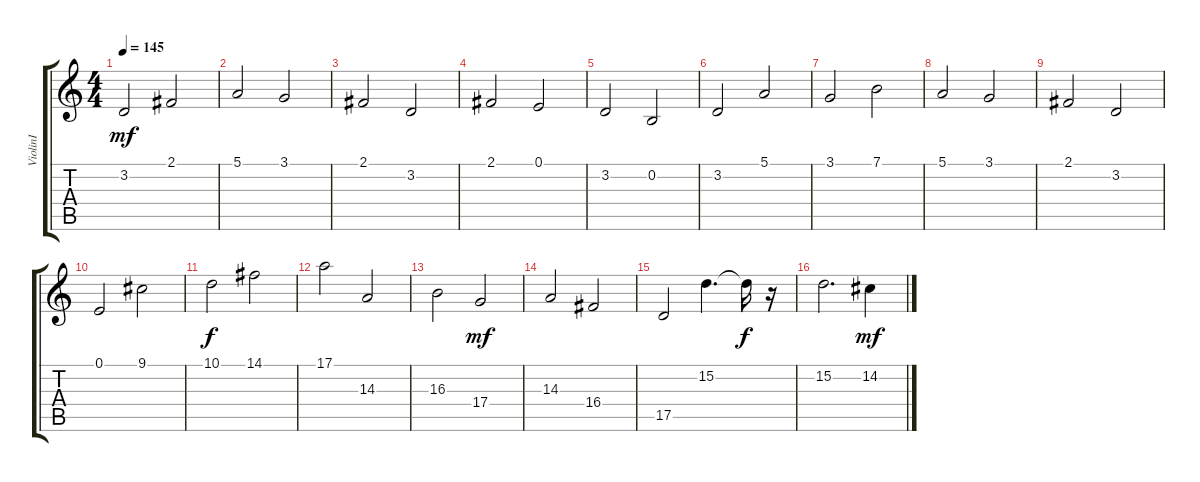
\track ("ViolinⅠ" "ViolinⅠ") {instrument stringensemble1}
\staff {score tabs}
\tuning (E4 B3 G3 D3 A2 E2) {hide}
\ts (4 4)
\tempo 145
\clef g2
\ks c
3.2.2{dy mf} 2.1.2 |
5.1.2 3.1.2 |
2.1.2 3.2.2 |
2.1.2 0.1.2 |
3.2.2 0.2.2 |
3.2.2 5.1.2 |
3.1.2 7.1.2 |
5.1.2 3.1.2 |
2.1.2 3.2.2 |
0.1.2 9.1.2 |
10.1.2{dy f} 14.1.2 |
17.1.2 14.3.2 |
16.3.2 17.4.2{dy mf} |
14.3.2 16.4.2 |
17.5.2 15.2.4{d} 15.2{t}.16{dy f} r.16 |
15.2.2{d} 14.2.4{dy mf}
